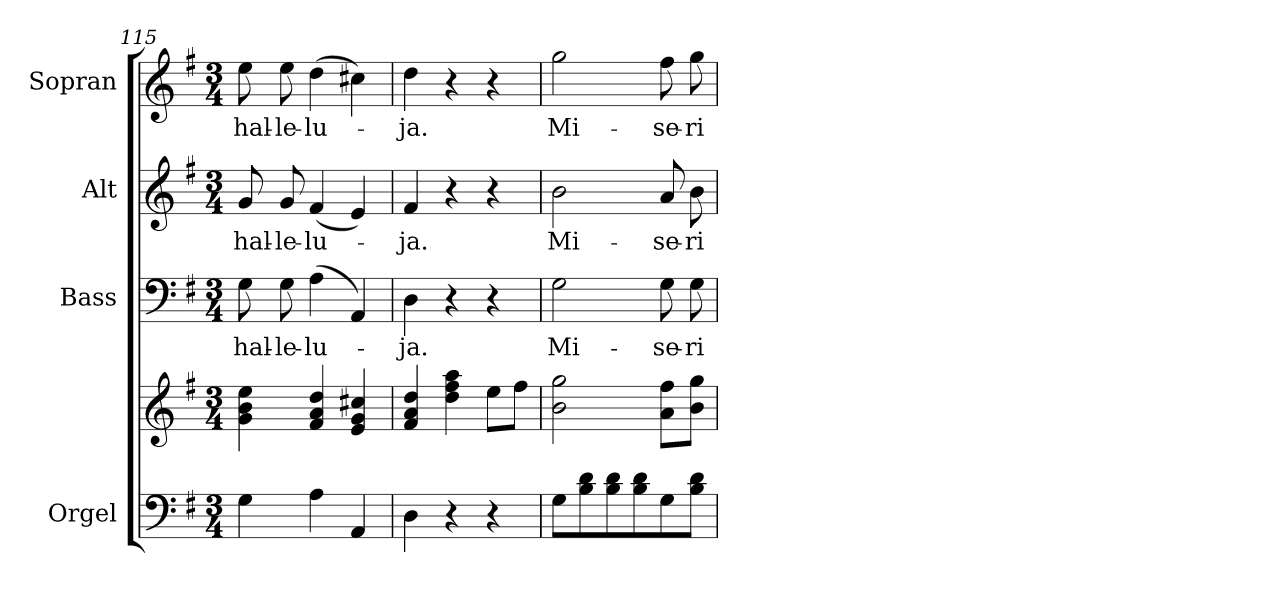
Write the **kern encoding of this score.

**kern	**kern	**kern	**text	**kern	**text	**kern	**text
*part4	*part4	*part3	*part3	*part2	*part2	*part1	*part1
*staff5	*staff4	*staff3	*staff3	*staff2	*staff2	*staff1	*staff1
*I"Orgel	*	*I"Bass	*	*I"Alt	*	*I"Sopran	*
*I'Org.	*	*I'B.	*	*I'A.	*	*I'S.	*
*clefF4	*clefG2	*clefF4	*	*clefG2	*	*clefG2	*
*k[f#]	*k[f#]	*k[f#]	*	*k[f#]	*	*k[f#]	*
*G:	*G:	*G:	*	*G:	*	*G:	*
*M3/4	*M3/4	*M3/4	*	*M3/4	*	*M3/4	*
=115	=115	=115	=115	=115	=115	=115	=115
!	!	!	!LO:LY:b	!	!LO:LY:b	!	!LO:LY:b
4G\	4g\ 4b\ 4ee\	8G\	hal-	8g/	hal-	8ee\	hal-
!	!	!	!LO:LY:b	!	!LO:LY:b	!	!LO:LY:b
.	.	8G\	-le-	8g/	-le-	8ee\	-le-
!	!	!	!LO:LY:b	!	!LO:LY:b	!	!LO:LY:b
4A\	4f#/ 4a/ 4dd/	(>4A\	-lu-	(<4f#/	-lu-	(>4dd\	-lu-
4AA/	4e/ 4g/ 4cc#X/	4AA/)	.	4e/)	.	4cc#X\)	.
=116	=116	=116	=116	=116	=116	=116	=116
!	!	!	!LO:LY:b	!	!LO:LY:b	!	!LO:LY:b
4D\	4f#/ 4a/ 4dd/	4D\	-ja.	4f#/	-ja.	4dd\	-ja.
4r	4dd\ 4ff#\ 4aa\	4r	.	4r	.	4r	.
4r	8ee\L	4r	.	4r	.	4r	.
.	8ff#\J	.	.	.	.	.	.
=117	=117	=117	=117	=117	=117	=117	=117
!	!	!	!LO:LY:b	!	!LO:LY:b	!	!LO:LY:b
8G\L	2b\ 2gg\	2G\	Mi-	2b\	Mi-	2gg\	Mi-
8B\ 8d\	.	.	.	.	.	.	.
8B\ 8d\	.	.	.	.	.	.	.
8B\ 8d\	.	.	.	.	.	.	.
!	!	!	!LO:LY:b	!	!LO:LY:b	!	!LO:LY:b
8G\	8a\ 8ff#\L	8G\	-se-	8a/	-se-	8ff#\	-se-
!	!	!	!LO:LY:b	!	!LO:LY:b	!	!LO:LY:b
8B\ 8d\J	8b\ 8gg\J	8G\	-ri-	8b\	-ri-	8gg\	-ri-
=	=	=	=	=	=	=	=
*-	*-	*-	*-	*-	*-	*-	*-
